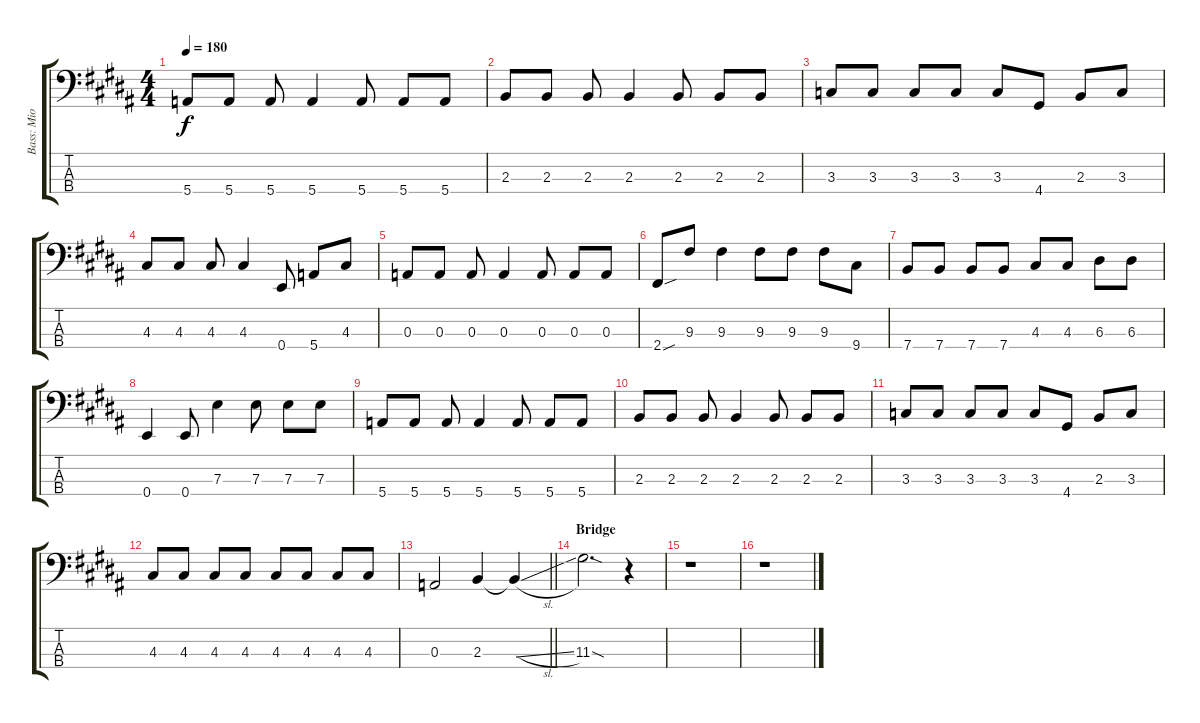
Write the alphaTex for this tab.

\track ("Bass: Mio " "Bass: Mio ") {instrument electricbassfinger}
\staff {score tabs}
\tuning (G2 D2 A1 E1) {hide}
\ts (4 4)
\tempo 180
\clef f4
\ks b
5.4.8{dy f} 5.4.8 5.4.8 5.4.4 5.4.8 5.4.8 5.4.8 |
2.3.8 2.3.8 2.3.8 2.3.4 2.3.8 2.3.8 2.3.8 |
3.3.8 3.3.8 3.3.8 3.3.8 3.3.8 4.4.8 2.3.8 3.3.8 |
4.3.8 4.3.8 4.3.8 4.3.4 0.4.8 5.4.8 4.3.8 |
0.3.8 0.3.8 0.3.8 0.3.4 0.3.8 0.3.8 0.3.8 |
2.4{sou}.8 9.3.8 9.3.4 9.3.8 9.3.8 9.3.8 9.4.8 |
7.4.8 7.4.8 7.4.8 7.4.8 4.3.8 4.3.8 6.3.8 6.3.8 |
0.4.4 0.4.8 7.3.4 7.3.8 7.3.8 7.3.8 |
5.4.8 5.4.8 5.4.8 5.4.4 5.4.8 5.4.8 5.4.8 |
2.3.8 2.3.8 2.3.8 2.3.4 2.3.8 2.3.8 2.3.8 |
3.3.8 3.3.8 3.3.8 3.3.8 3.3.8 4.4.8 2.3.8 3.3.8 |
4.3.8 4.3.8 4.3.8 4.3.8 4.3.8 4.3.8 4.3.8 4.3.8 |
\barLineRight lightlight
0.3.2 2.3.4 2.3{sl t}.4 |
\section ("" "Bridge")
11.3{sod}.2{d} r.4 |
r.1 |
r.1
